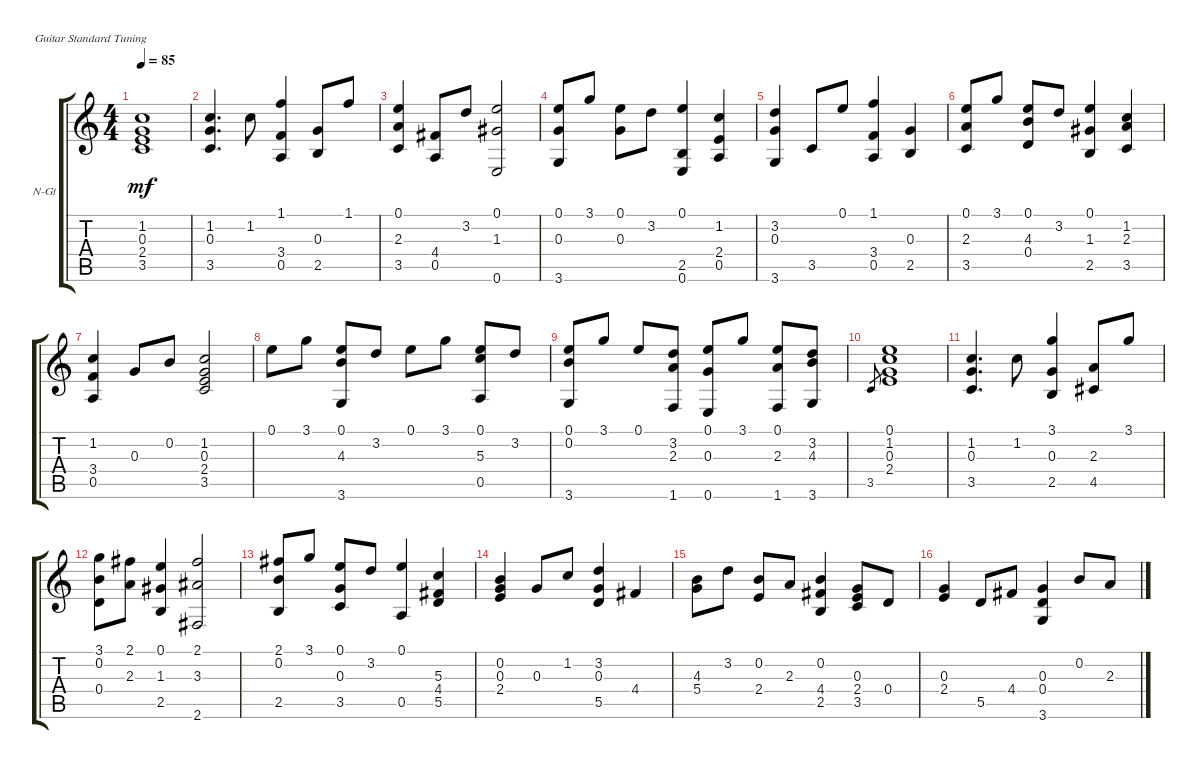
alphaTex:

\defaultSystemsLayout 4
\bracketExtendMode groupsimilarinstruments
\firstSystemTrackNameOrientation horizontal
\otherSystemsTrackNameOrientation horizontal
\track ("Nylon Guitar" "N-Gt") {instrument acousticguitarnylon}
\staff {score tabs}
\tuning (E4 B3 G3 D3 A2 E2)
\ts (4 4)
\tempo 85
\clef g2
\ks c
(1.2 0.3 2.4 3.5).1{dy mf instrument acousticguitarnylon} |
(1.2 0.3 3.5).4{d} 1.2.8 (1.1 3.4 0.5).4 (2.5 0.3).8 1.1.8 |
(0.1 2.3 3.5).4 (4.4 0.5).8 3.2.8 (0.1 1.3 0.6).2 |
(0.1 0.3 3.6).8 3.1.8 (0.1 0.3).8 3.2.8 (0.1 0.6 2.5).4 (1.2 0.5 2.4).4 |
(3.2 0.3 3.6).4 3.5.8 0.1.8 (1.1 3.4 0.5).4 (2.5 0.3).4 |
(0.1 2.3 3.5).8 3.1.8 (0.1 0.4 4.3).8 3.2.8 (0.1 1.3 2.5).4 (1.2 2.3 3.5).4 |
(1.2 3.4 0.5).4 0.3.8 0.2.8 (1.2 0.3 2.4 3.5).2 |
0.1.8 3.1.8 (0.1 4.3 3.6).8 3.2.8 0.1.8 3.1.8 (0.1 5.3 0.5).8 3.2.8 |
(0.1 0.2 3.6).8 3.1.8 0.1.8 (3.2 2.3 1.6).8 (0.6 0.3 0.1).8 3.1.8 (0.1 2.3 1.6).8 (3.6 4.3 3.2).8 |
3.5.8{gr} (2.4 0.3 1.2 0.1).1 |
(1.2 0.3 3.5).4{d} 1.2.8 (3.1 0.3 2.5).4 (4.5 2.3).8 3.1.8 |
(3.1 0.4 0.2).8 (2.1 2.3).8 (0.1 1.3 2.5).4 (2.6 3.3 2.1).2 |
(2.5 0.2 2.1).8 3.1.8 (0.1 0.3 3.5).8 3.2.8 (0.1 0.5).4 (5.3 4.4 5.5).4 |
(2.4 0.2 0.3).4 0.3.8 1.2.8 (3.2 0.3 5.5).4 4.4.4 |
(4.3 5.4).8 3.2.8 (2.4 0.2).8 2.3.8 (0.2 4.4 2.5).4 (3.5 2.4 0.3).8 0.4.8 |
(2.4 0.3).4 5.5.8 4.4.8 (3.6 0.4 0.3).4 0.2.8 2.3.8
